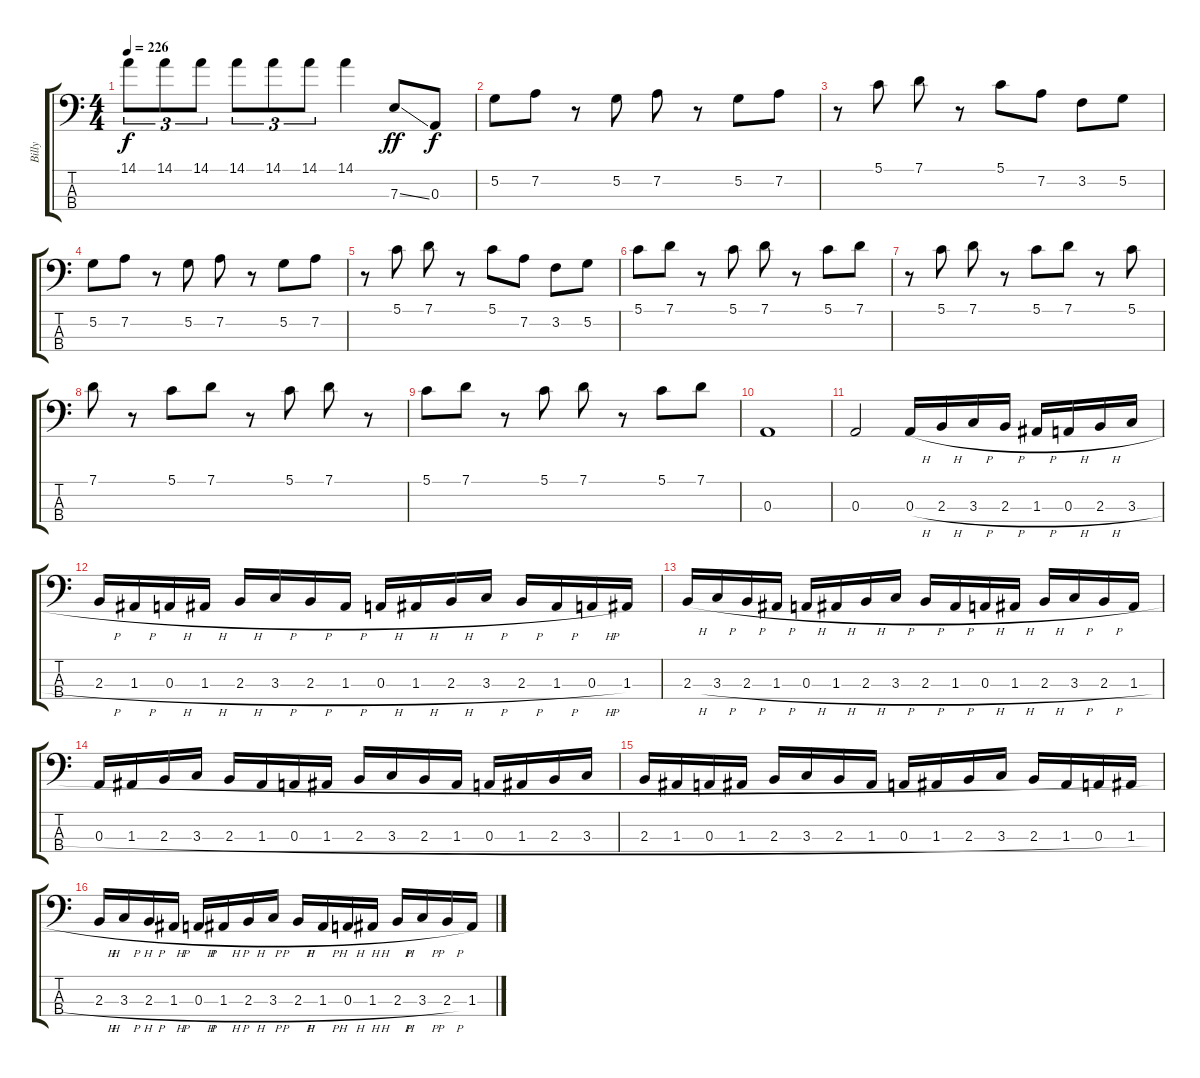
\track ("Billy" "Billy") {instrument electricbassfinger}
\staff {score tabs}
\tuning (G2 D2 A1 E1) {hide}
\ts (4 4)
\tempo 226
\clef f4
\ks c
14.1.8{tu (3 2) dy f} 14.1.8{tu (3 2)} 14.1.8{tu (3 2)} 14.1.8{tu (3 2)} 14.1.8{tu (3 2)} 14.1.8{tu (3 2)} 14.1.4 7.3{ss}.8{dy ff} 0.3.8{dy f} |
5.2.8 7.2.8 r.8 5.2.8 7.2.8 r.8 5.2.8 7.2.8 |
r.8 5.1.8 7.1.8 r.8 5.1.8 7.2.8 3.2.8 5.2.8 |
5.2.8 7.2.8 r.8 5.2.8 7.2.8 r.8 5.2.8 7.2.8 |
r.8 5.1.8 7.1.8 r.8 5.1.8 7.2.8 3.2.8 5.2.8 |
5.1.8 7.1.8 r.8 5.1.8 7.1.8 r.8 5.1.8 7.1.8 |
r.8 5.1.8 7.1.8 r.8 5.1.8 7.1.8 r.8 5.1.8 |
7.1.8 r.8 5.1.8 7.1.8 r.8 5.1.8 7.1.8 r.8 |
5.1.8 7.1.8 r.8 5.1.8 7.1.8 r.8 5.1.8 7.1.8 |
0.3.1 |
0.3.2 0.3{h}.16 2.3{h}.16 3.3{h}.16 2.3{h}.16 1.3{h}.16 0.3{h}.16 2.3{h}.16 3.3{h}.16 |
2.3{h}.16 1.3{h}.16 0.3{h}.16 1.3{h}.16 2.3{h}.16 3.3{h}.16 2.3{h}.16 1.3{h}.16 0.3{h}.16 1.3{h}.16 2.3{h}.16 3.3{h}.16 2.3{h}.16 1.3{h}.16 0.3{h}.16 1.3.16 |
2.3{h}.16 3.3{h}.16 2.3{h}.16 1.3{h}.16 0.3{h}.16 1.3{h}.16 2.3{h}.16 3.3{h}.16 2.3{h}.16 1.3{h}.16 0.3{h}.16 1.3{h}.16 2.3{h}.16 3.3{h}.16 2.3{h}.16 1.3{h}.16 |
0.3{h}.16 1.3{h}.16 2.3{h}.16 3.3{h}.16 2.3{h}.16 1.3{h}.16 0.3{h}.16 1.3{h}.16 2.3{h}.16 3.3{h}.16 2.3{h}.16 1.3{h}.16 0.3{h}.16 1.3{h}.16 2.3{h}.16 3.3{h}.16 |
2.3{h}.16 1.3{h}.16 0.3{h}.16 1.3{h}.16 2.3{h}.16 3.3{h}.16 2.3{h}.16 1.3{h}.16 0.3{h}.16 1.3{h}.16 2.3{h}.16 3.3{h}.16 2.3{h}.16 1.3{h}.16 0.3{h}.16 1.3{h}.16 |
2.3{h}.16 3.3{h}.16 2.3{h}.16 1.3{h}.16 0.3{h}.16 1.3{h}.16 2.3{h}.16 3.3{h}.16 2.3{h}.16 1.3{h}.16 0.3{h}.16 1.3{h}.16 2.3{h}.16 3.3{h}.16 2.3{h}.16 1.3{h}.16
